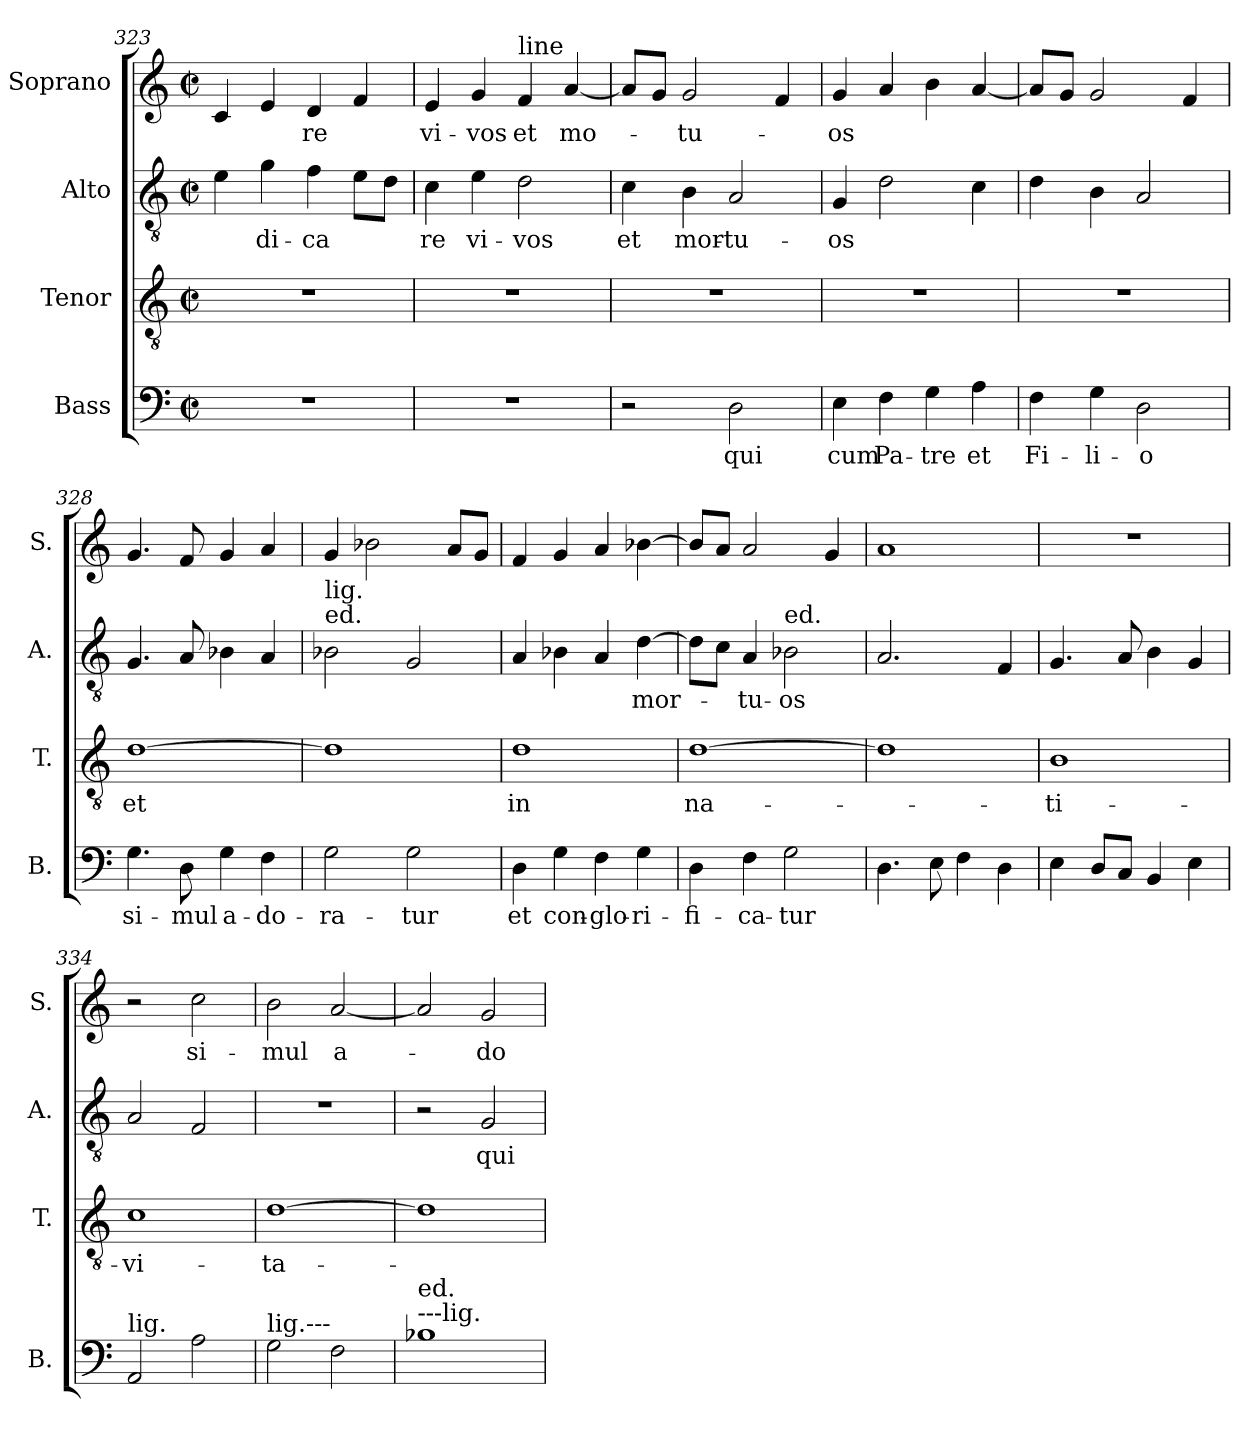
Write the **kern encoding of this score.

**kern	**text	**kern	**text	**kern	**text	**kern	**text
*part4	*part4	*part3	*part3	*part2	*part2	*part1	*part1
*staff4	*staff4	*staff3	*staff3	*staff2	*staff2	*staff1	*staff1
*I"Bass	*	*I"Tenor	*	*I"Alto	*	*I"Soprano	*
*I'B.	*	*I'T.	*	*I'A.	*	*I'S.	*
*clefF4	*	*clefGv2	*	*clefGv2	*	*clefG2	*
*k[]	*	*k[]	*	*k[]	*	*k[]	*
*M2/2	*	*M2/2	*	*M2/2	*	*M2/2	*
*met(c|)	*	*met(c|)	*	*met(c|)	*	*met(c|)	*
=323	=323	=323	=323	=323	=323	=323	=323
1r	.	1r	.	4e\	.	4c/	.
!	!	!	!	!	!LO:LY:b	!	!
.	.	.	.	4g\	-di-	4e/	.
!	!	!	!	!	!LO:LY:b	!	!LO:LY:b
.	.	.	.	4f\	-ca	4d/	-re
.	.	.	.	8e\L	.	4f/	.
.	.	.	.	8d\J	.	.	.
=324	=324	=324	=324	=324	=324	=324	=324
!	!	!	!	!	!LO:LY:b	!	!LO:LY:b
1r	.	1r	.	4c\	re	4e/	vi-
!	!	!	!	!	!LO:LY:b	!	!LO:LY:b
.	.	.	.	4e\	vi-	4g/	-vos
!	!	!	!	!	!	!LO:TX:a:t=line	!
!	!	!	!	!	!LO:LY:b	!	!LO:LY:b
.	.	.	.	2d\	-vos	4f/	et
!	!	!	!	!	!	!	!LO:LY:b
.	.	.	.	.	.	[4a/	mo-
=325	=325	=325	=325	=325	=325	=325	=325
!	!	!	!	!	!LO:LY:b	!	!
2r	.	1r	.	4c\	et	8a/L]	.
.	.	.	.	.	.	8g/J	.
!	!	!	!	!	!LO:LY:b	!	!LO:LY:b
.	.	.	.	4B\	mor-	2g/	-tu-
!	!LO:LY:b	!	!	!	!LO:LY:b	!	!
2D\	qui	.	.	2A/	-tu-	.	.
.	.	.	.	.	.	4f/	.
=326	=326	=326	=326	=326	=326	=326	=326
!	!LO:LY:b	!	!	!	!LO:LY:b	!	!LO:LY:b
4E\	cum	1r	.	4G/	-os	4g/	-os
!	!LO:LY:b	!	!	!	!	!	!
4F\	Pa-	.	.	2d\	.	4a/	.
!	!LO:LY:b	!	!	!	!	!	!
4G\	-tre	.	.	.	.	4b\	.
!	!LO:LY:b	!	!	!	!	!	!
4A\	et	.	.	4c\	.	[4a/	.
=327	=327	=327	=327	=327	=327	=327	=327
!	!LO:LY:b	!	!	!	!	!	!
4F\	Fi-	1r	.	4d\	.	8a/L]	.
.	.	.	.	.	.	8g/J	.
!	!LO:LY:b	!	!	!	!	!	!
4G\	-li-	.	.	4B\	.	2g/	.
!	!LO:LY:b	!	!	!	!	!	!
2D\	-o	.	.	2A/	.	.	.
.	.	.	.	.	.	4f/	.
=328	=328	=328	=328	=328	=328	=328	=328
!	!LO:LY:b	!	!LO:LY:b	!	!	!	!
4.G\	si-	[1d	et	4.G/	.	4.g/	.
!	!LO:LY:b	!	!	!	!	!	!
8D\	-mul	.	.	8A/	.	8f/	.
!	!LO:LY:b	!	!	!	!	!	!
4G\	a-	.	.	4B-X\	.	4g/	.
!	!LO:LY:b	!	!	!	!	!	!
4F\	-do-	.	.	4A/	.	4a/	.
!!LO:LB:g=z
=329	=329	=329	=329	=329	=329	=329	=329
!	!	!	!	!LO:TX:a:t=ed.	!	!	!
!	!	!	!	!LO:TX:a:t=lig.	!	!	!
!	!LO:LY:b	!	!	!	!	!	!
2G\	-ra-	1d]	.	2B-X\	.	4g/	.
.	.	.	.	.	.	2b-X\	.
!	!LO:LY:b	!	!	!	!	!	!
2G\	-tur	.	.	2G/	.	.	.
.	.	.	.	.	.	8a/L	.
.	.	.	.	.	.	8g/J	.
=330	=330	=330	=330	=330	=330	=330	=330
!	!LO:LY:b	!	!LO:LY:b	!	!	!	!
4D\	et	1d	in	4A/	.	4f/	.
!	!LO:LY:b	!	!	!	!	!	!
4G\	con-	.	.	4B-X\	.	4g/	.
!	!LO:LY:b	!	!	!	!	!	!
4F\	-glo-	.	.	4A/	.	4a/	.
!	!LO:LY:b	!	!	!	!LO:LY:b	!	!
4G\	-ri-	.	.	[4d\	mor-	[4b-X\	.
=331	=331	=331	=331	=331	=331	=331	=331
!	!LO:LY:b	!	!LO:LY:b	!	!	!	!
4D\	-fi-	[1d	na-	8d\L]	.	8b-/L]	.
.	.	.	.	8c\J	.	8a/J	.
!	!LO:LY:b	!	!	!	!LO:LY:b	!	!
4F\	-ca-	.	.	4A/	-tu-	2a/	.
!	!	!	!	!LO:TX:a:t=ed.	!	!	!
!	!LO:LY:b	!	!	!	!LO:LY:b	!	!
2G\	-tur	.	.	2B-X\	-os	.	.
.	.	.	.	.	.	4g/	.
=332	=332	=332	=332	=332	=332	=332	=332
4.D\	.	1d]	.	2.A/	.	1a	.
8E\	.	.	.	.	.	.	.
4F\	.	.	.	.	.	.	.
4D\	.	.	.	4F/	.	.	.
=333	=333	=333	=333	=333	=333	=333	=333
!	!	!	!LO:LY:b	!	!	!	!
4E\	.	1B	-ti-	4.G/	.	1r	.
8D/L	.	.	.	.	.	.	.
8C/J	.	.	.	8A/	.	.	.
4BB/	.	.	.	4B\	.	.	.
4E\	.	.	.	4G/	.	.	.
=334	=334	=334	=334	=334	=334	=334	=334
!LO:TX:a:t=lig.	!	!	!	!	!	!	!
!	!	!	!LO:LY:b	!	!	!	!
2AA/	.	1c	-vi-	2A/	.	2r	.
!	!	!	!	!	!	!	!LO:LY:b
2A\	.	.	.	2F/	.	2cc\	si-
=335	=335	=335	=335	=335	=335	=335	=335
!LO:TX:a:t=lig.---	!	!	!	!	!	!	!
!	!	!	!LO:LY:b	!	!	!	!LO:LY:b
2G\	.	[1d	-ta-	1r	.	2b\	-mul
!	!	!	!	!	!	!	!LO:LY:b
2F\	.	.	.	.	.	[2a/	a-
=336	=336	=336	=336	=336	=336	=336	=336
!LO:TX:a:t=---lig.	!	!	!	!	!	!	!
!LO:TX:a:t=ed.	!	!	!	!	!	!	!
1B-X	.	1d]	.	2r	.	2a/]	.
!	!	!	!	!	!LO:LY:b	!	!LO:LY:b
.	.	.	.	2G/	qui	2g/	-do-
=	=	=	=	=	=	=	=
*-	*-	*-	*-	*-	*-	*-	*-
